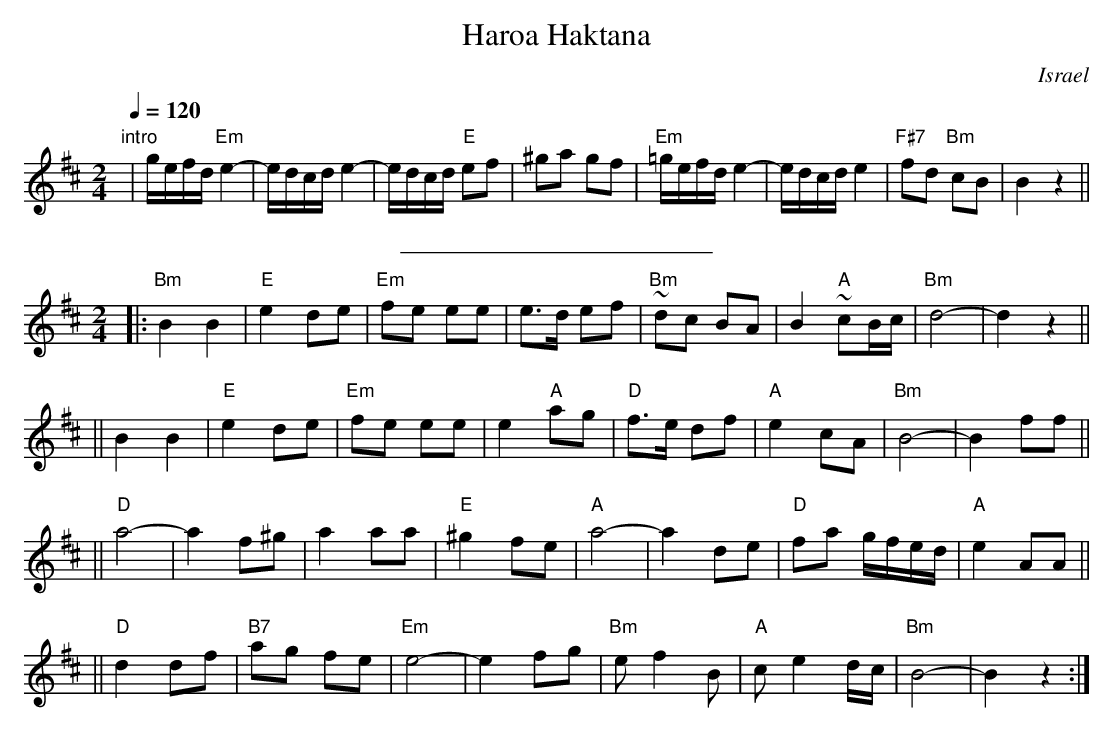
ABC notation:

X:1
T: Haroa Haktana
O: Israel
M: 2/4
L: 1/8
Q: 1/4=120
K: Bm
"intro"\
| g/e/f/d/ "Em"e2- | e/d/c/d/ e2- | e/d/c/d/ "E"ef | ^ga gf \
| "Em"=g/e/f/d/ e2- | e/d/c/d/ e2 | "F#7"fd "Bm"cB | B2 z2 ||
%%sep 10 10 200
M: 2/4
L: 1/8
|:"Bm"B2 B2 | "E"e2 de |"Em"fe ee |    e>d ef |"Bm"~dc BA |    B2 "A"~cB/c/ |"Bm"d4-         |    d2 z2 ||
||    B2 B2 | "E"e2 de |"Em"fe ee |  e2 "A"ag | "D"f>e df | "A"e2     cA    |"Bm"B4-         |    B2 ff ||
|| "D"a4-   |   a2 f^g |  a2   aa | "E"^g2 fe | "A"a4-    |    a2     de    | "D"fa g/f/e/d/ | "A"e2 AA ||
|| "D"d2 df |"B7"ag fe |"Em"e4-   |     e2 fg |"Bm"e f2 B | "A"ce2    d/c/  |"Bm"B4-         |    B2 z2 :|
